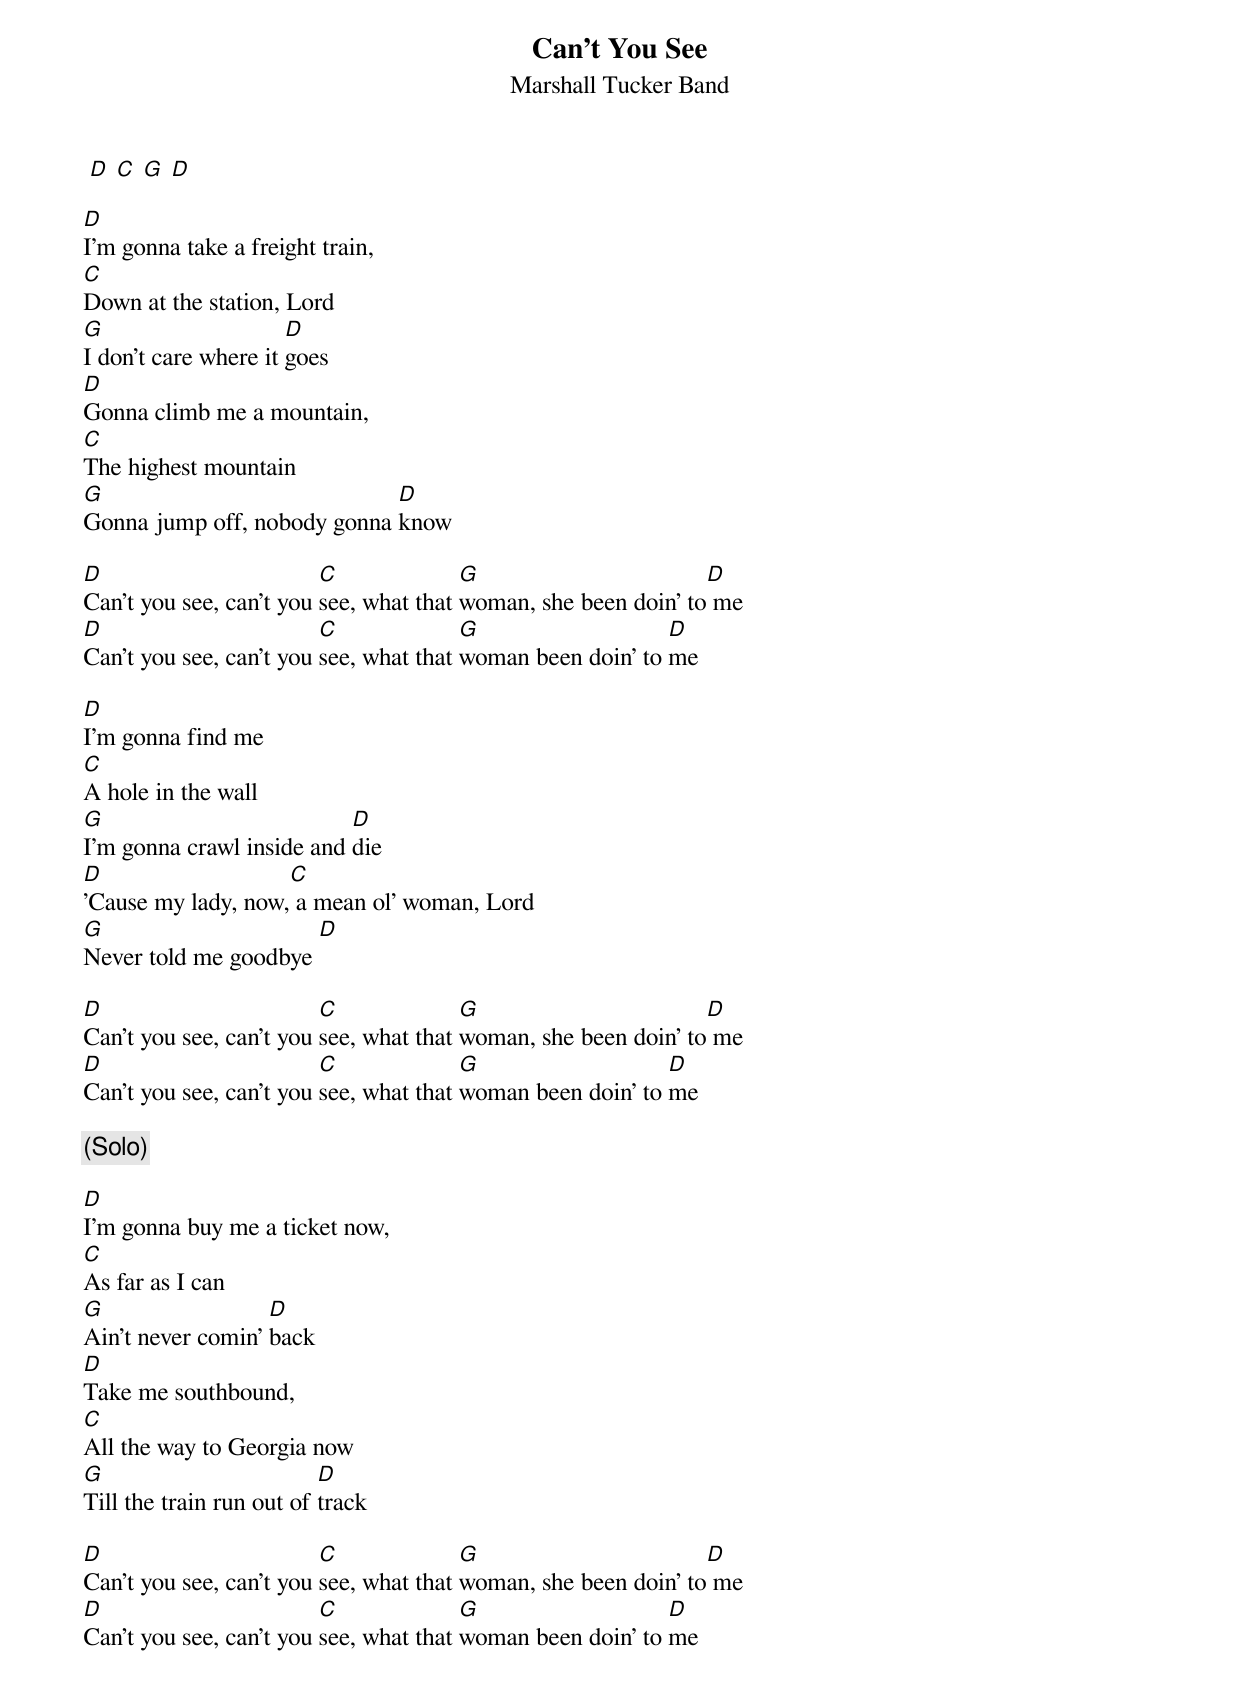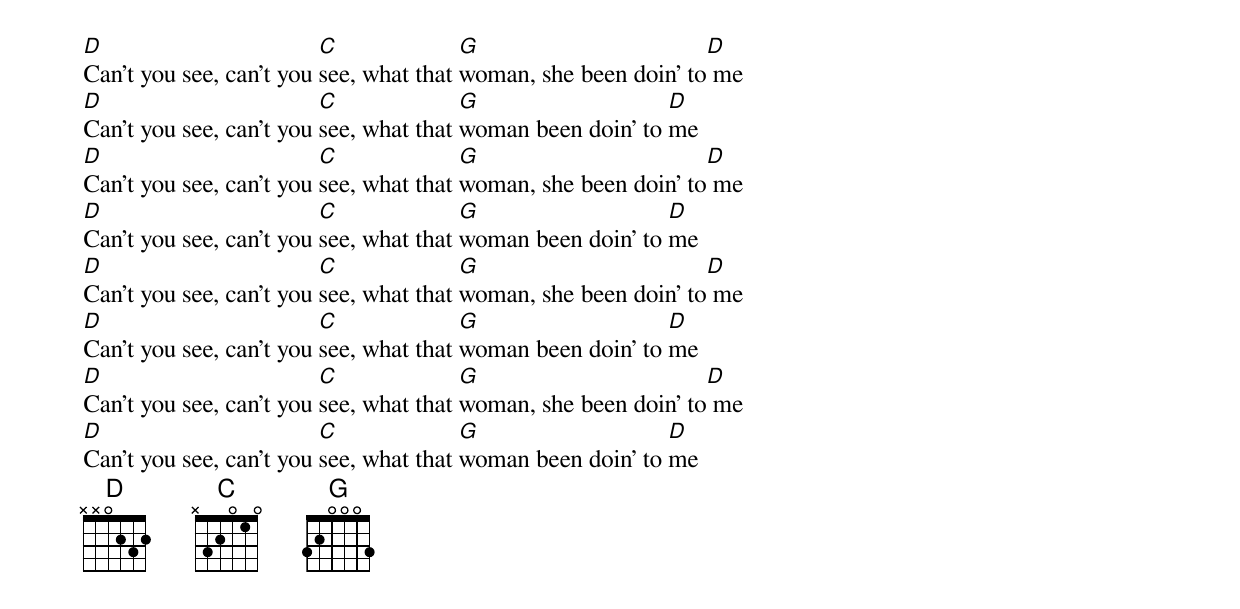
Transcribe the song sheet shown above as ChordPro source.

{title: Can’t You See}
{subtitle: Marshall Tucker Band}

 [D] [C] [G] [D]

[D]I'm gonna take a freight train,
[C]Down at the station, Lord
[G]I don't care where it [D]goes
[D]Gonna climb me a mountain,
[C]The highest mountain
[G]Gonna jump off, nobody gonna [D]know

[D]Can't you see, can't you [C]see, what that [G]woman, she been doin' to[D] me
[D]Can't you see, can't you [C]see, what that [G]woman been doin' to [D]me

[D]I'm gonna find me
[C]A hole in the wall
[G]I'm gonna crawl inside and [D]die
[D]'Cause my lady, now,[C] a mean ol' woman, Lord
[G]Never told me goodbye [D]

[D]Can't you see, can't you [C]see, what that [G]woman, she been doin' to[D] me
[D]Can't you see, can't you [C]see, what that [G]woman been doin' to [D]me

{c:(Solo)}

[D]I'm gonna buy me a ticket now,
[C]As far as I can
[G]Ain't never comin' [D]back
[D]Take me southbound,
[C]All the way to Georgia now
[G]Till the train run out of [D]track

[D]Can't you see, can't you [C]see, what that [G]woman, she been doin' to[D] me
[D]Can't you see, can't you [C]see, what that [G]woman been doin' to [D]me
[D]Can't you see, can't you [C]see, what that [G]woman, she been doin' to[D] me
[D]Can't you see, can't you [C]see, what that [G]woman been doin' to [D]me
[D]Can't you see, can't you [C]see, what that [G]woman, she been doin' to[D] me
[D]Can't you see, can't you [C]see, what that [G]woman been doin' to [D]me
[D]Can't you see, can't you [C]see, what that [G]woman, she been doin' to[D] me
[D]Can't you see, can't you [C]see, what that [G]woman been doin' to [D]me
[D]Can't you see, can't you [C]see, what that [G]woman, she been doin' to[D] me
[D]Can't you see, can't you [C]see, what that [G]woman been doin' to [D]me
